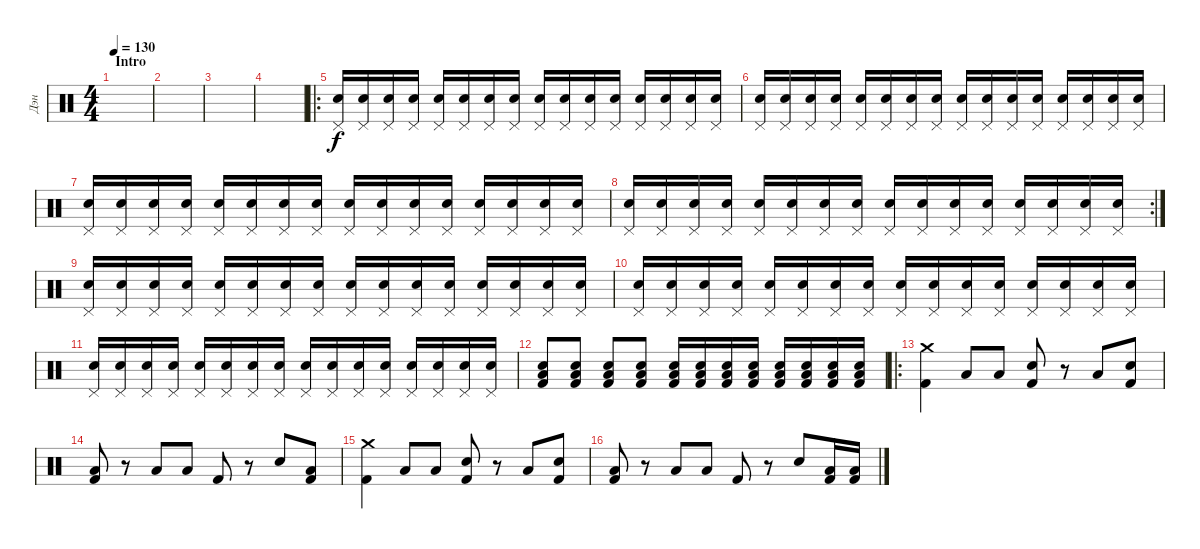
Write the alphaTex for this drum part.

\track ("Дэн" "Дэн") {instrument percussion}
\staff {score}
\articulation defaults
\ts (4 4)
\section ("" "Intro")
\tempo 130
\clef neutral
\ks c
|
|
|
|
\ro
("Pedal Hi-Hat (hit)" "Snare (hit) 2").16{volume 13} ("Pedal Hi-Hat (hit)" "Snare (hit) 2").16 ("Pedal Hi-Hat (hit)" "Snare (hit) 2").16 ("Pedal Hi-Hat (hit)" "Snare (hit) 2").16 ("Pedal Hi-Hat (hit)" "Snare (hit) 2").16 ("Pedal Hi-Hat (hit)" "Snare (hit) 2").16 ("Pedal Hi-Hat (hit)" "Snare (hit) 2").16 ("Pedal Hi-Hat (hit)" "Snare (hit) 2").16 ("Pedal Hi-Hat (hit)" "Snare (hit) 2").16 ("Pedal Hi-Hat (hit)" "Snare (hit) 2").16 ("Pedal Hi-Hat (hit)" "Snare (hit) 2").16 ("Pedal Hi-Hat (hit)" "Snare (hit) 2").16 ("Pedal Hi-Hat (hit)" "Snare (hit) 2").16 ("Pedal Hi-Hat (hit)" "Snare (hit) 2").16 ("Pedal Hi-Hat (hit)" "Snare (hit) 2").16 ("Pedal Hi-Hat (hit)" "Snare (hit) 2").16 |
("Pedal Hi-Hat (hit)" "Snare (hit) 2").16 ("Pedal Hi-Hat (hit)" "Snare (hit) 2").16 ("Pedal Hi-Hat (hit)" "Snare (hit) 2").16 ("Pedal Hi-Hat (hit)" "Snare (hit) 2").16 ("Pedal Hi-Hat (hit)" "Snare (hit) 2").16 ("Pedal Hi-Hat (hit)" "Snare (hit) 2").16 ("Pedal Hi-Hat (hit)" "Snare (hit) 2").16 ("Pedal Hi-Hat (hit)" "Snare (hit) 2").16 ("Pedal Hi-Hat (hit)" "Snare (hit) 2").16 ("Pedal Hi-Hat (hit)" "Snare (hit) 2").16 ("Pedal Hi-Hat (hit)" "Snare (hit) 2").16 ("Pedal Hi-Hat (hit)" "Snare (hit) 2").16 ("Pedal Hi-Hat (hit)" "Snare (hit) 2").16 ("Pedal Hi-Hat (hit)" "Snare (hit) 2").16 ("Pedal Hi-Hat (hit)" "Snare (hit) 2").16 ("Pedal Hi-Hat (hit)" "Snare (hit) 2").16 |
("Pedal Hi-Hat (hit)" "Snare (hit) 2").16 ("Pedal Hi-Hat (hit)" "Snare (hit) 2").16 ("Pedal Hi-Hat (hit)" "Snare (hit) 2").16 ("Pedal Hi-Hat (hit)" "Snare (hit) 2").16 ("Pedal Hi-Hat (hit)" "Snare (hit) 2").16 ("Pedal Hi-Hat (hit)" "Snare (hit) 2").16 ("Pedal Hi-Hat (hit)" "Snare (hit) 2").16 ("Pedal Hi-Hat (hit)" "Snare (hit) 2").16 ("Pedal Hi-Hat (hit)" "Snare (hit) 2").16 ("Pedal Hi-Hat (hit)" "Snare (hit) 2").16 ("Pedal Hi-Hat (hit)" "Snare (hit) 2").16 ("Pedal Hi-Hat (hit)" "Snare (hit) 2").16 ("Pedal Hi-Hat (hit)" "Snare (hit) 2").16 ("Pedal Hi-Hat (hit)" "Snare (hit) 2").16 ("Pedal Hi-Hat (hit)" "Snare (hit) 2").16 ("Pedal Hi-Hat (hit)" "Snare (hit) 2").16 |
\rc 2
("Pedal Hi-Hat (hit)" "Snare (hit) 2").16 ("Pedal Hi-Hat (hit)" "Snare (hit) 2").16 ("Pedal Hi-Hat (hit)" "Snare (hit) 2").16 ("Pedal Hi-Hat (hit)" "Snare (hit) 2").16 ("Pedal Hi-Hat (hit)" "Snare (hit) 2").16 ("Pedal Hi-Hat (hit)" "Snare (hit) 2").16 ("Pedal Hi-Hat (hit)" "Snare (hit) 2").16 ("Pedal Hi-Hat (hit)" "Snare (hit) 2").16 ("Pedal Hi-Hat (hit)" "Snare (hit) 2").16 ("Pedal Hi-Hat (hit)" "Snare (hit) 2").16 ("Pedal Hi-Hat (hit)" "Snare (hit) 2").16 ("Pedal Hi-Hat (hit)" "Snare (hit) 2").16 ("Pedal Hi-Hat (hit)" "Snare (hit) 2").16 ("Pedal Hi-Hat (hit)" "Snare (hit) 2").16 ("Pedal Hi-Hat (hit)" "Snare (hit) 2").16 ("Pedal Hi-Hat (hit)" "Snare (hit) 2").16 |
("Pedal Hi-Hat (hit)" "Snare (hit) 2").16 ("Pedal Hi-Hat (hit)" "Snare (hit) 2").16 ("Pedal Hi-Hat (hit)" "Snare (hit) 2").16 ("Pedal Hi-Hat (hit)" "Snare (hit) 2").16 ("Pedal Hi-Hat (hit)" "Snare (hit) 2").16 ("Pedal Hi-Hat (hit)" "Snare (hit) 2").16 ("Pedal Hi-Hat (hit)" "Snare (hit) 2").16 ("Pedal Hi-Hat (hit)" "Snare (hit) 2").16 ("Pedal Hi-Hat (hit)" "Snare (hit) 2").16 ("Pedal Hi-Hat (hit)" "Snare (hit) 2").16 ("Pedal Hi-Hat (hit)" "Snare (hit) 2").16 ("Pedal Hi-Hat (hit)" "Snare (hit) 2").16 ("Pedal Hi-Hat (hit)" "Snare (hit) 2").16 ("Pedal Hi-Hat (hit)" "Snare (hit) 2").16 ("Pedal Hi-Hat (hit)" "Snare (hit) 2").16 ("Pedal Hi-Hat (hit)" "Snare (hit) 2").16 |
("Pedal Hi-Hat (hit)" "Snare (hit) 2").16 ("Pedal Hi-Hat (hit)" "Snare (hit) 2").16 ("Pedal Hi-Hat (hit)" "Snare (hit) 2").16 ("Pedal Hi-Hat (hit)" "Snare (hit) 2").16 ("Pedal Hi-Hat (hit)" "Snare (hit) 2").16 ("Pedal Hi-Hat (hit)" "Snare (hit) 2").16 ("Pedal Hi-Hat (hit)" "Snare (hit) 2").16 ("Pedal Hi-Hat (hit)" "Snare (hit) 2").16 ("Pedal Hi-Hat (hit)" "Snare (hit) 2").16 ("Pedal Hi-Hat (hit)" "Snare (hit) 2").16 ("Pedal Hi-Hat (hit)" "Snare (hit) 2").16 ("Pedal Hi-Hat (hit)" "Snare (hit) 2").16 ("Pedal Hi-Hat (hit)" "Snare (hit) 2").16 ("Pedal Hi-Hat (hit)" "Snare (hit) 2").16 ("Pedal Hi-Hat (hit)" "Snare (hit) 2").16 ("Pedal Hi-Hat (hit)" "Snare (hit) 2").16 |
("Pedal Hi-Hat (hit)" "Snare (hit) 2").16 ("Pedal Hi-Hat (hit)" "Snare (hit) 2").16 ("Pedal Hi-Hat (hit)" "Snare (hit) 2").16 ("Pedal Hi-Hat (hit)" "Snare (hit) 2").16 ("Pedal Hi-Hat (hit)" "Snare (hit) 2").16 ("Pedal Hi-Hat (hit)" "Snare (hit) 2").16 ("Pedal Hi-Hat (hit)" "Snare (hit) 2").16 ("Pedal Hi-Hat (hit)" "Snare (hit) 2").16 ("Pedal Hi-Hat (hit)" "Snare (hit) 2").16 ("Pedal Hi-Hat (hit)" "Snare (hit) 2").16 ("Pedal Hi-Hat (hit)" "Snare (hit) 2").16 ("Pedal Hi-Hat (hit)" "Snare (hit) 2").16 ("Pedal Hi-Hat (hit)" "Snare (hit) 2").16 ("Pedal Hi-Hat (hit)" "Snare (hit) 2").16 ("Pedal Hi-Hat (hit)" "Snare (hit) 2").16 ("Pedal Hi-Hat (hit)" "Snare (hit) 2").16 |
("Snare (hit) 2" "Low Tom (hit)" "Kick (hit) 2").8 ("Snare (hit) 2" "Low Tom (hit)" "Kick (hit) 2").8 ("Snare (hit) 2" "Low Tom (hit)" "Kick (hit) 2").8 ("Snare (hit) 2" "Low Tom (hit)" "Kick (hit) 2").8 ("Snare (hit) 2" "Low Tom (hit)" "Kick (hit) 2").16{volume 16} ("Snare (hit) 2" "Low Tom (hit)" "Kick (hit) 2").16 ("Snare (hit) 2" "Low Tom (hit)" "Kick (hit) 2").16 ("Snare (hit) 2" "Low Tom (hit)" "Kick (hit) 2").16 ("Snare (hit) 2" "Low Tom (hit)" "Kick (hit) 2").16 ("Snare (hit) 2" "Low Tom (hit)" "Kick (hit) 2").16 ("Snare (hit) 2" "Low Tom (hit)" "Kick (hit) 2").16 ("Snare (hit) 2" "Low Tom (hit)" "Kick (hit) 2").16 |
\ro
("Kick (hit) 2" "Crash medium (hit)").4 "Low Tom (hit)".8 "Low Tom (hit)".8 ("Snare (hit) 2" "Kick (hit) 2").8 r.8 "Low Tom (hit)".8 ("Snare (hit) 2" "Kick (hit) 2").8 |
("Low Tom (hit)" "Kick (hit) 2").8 r.8 "Low Tom (hit)".8 "Low Tom (hit)".8 "Kick (hit) 2".8 r.8 "Snare (hit) 2".8 ("Low Tom (hit)" "Kick (hit) 2").8 |
("Kick (hit) 2" "Crash medium (hit)").4 "Low Tom (hit)".8 "Low Tom (hit)".8 ("Snare (hit) 2" "Kick (hit) 2").8 r.8 "Low Tom (hit)".8 ("Snare (hit) 2" "Kick (hit) 2").8 |
("Low Tom (hit)" "Kick (hit) 2").8 r.8 "Low Tom (hit)".8 "Low Tom (hit)".8 "Kick (hit) 2".8 r.8 "Snare (hit) 2".8 ("Low Tom (hit)" "Kick (hit) 2").16 ("Low Tom (hit)" "Kick (hit) 2").16
